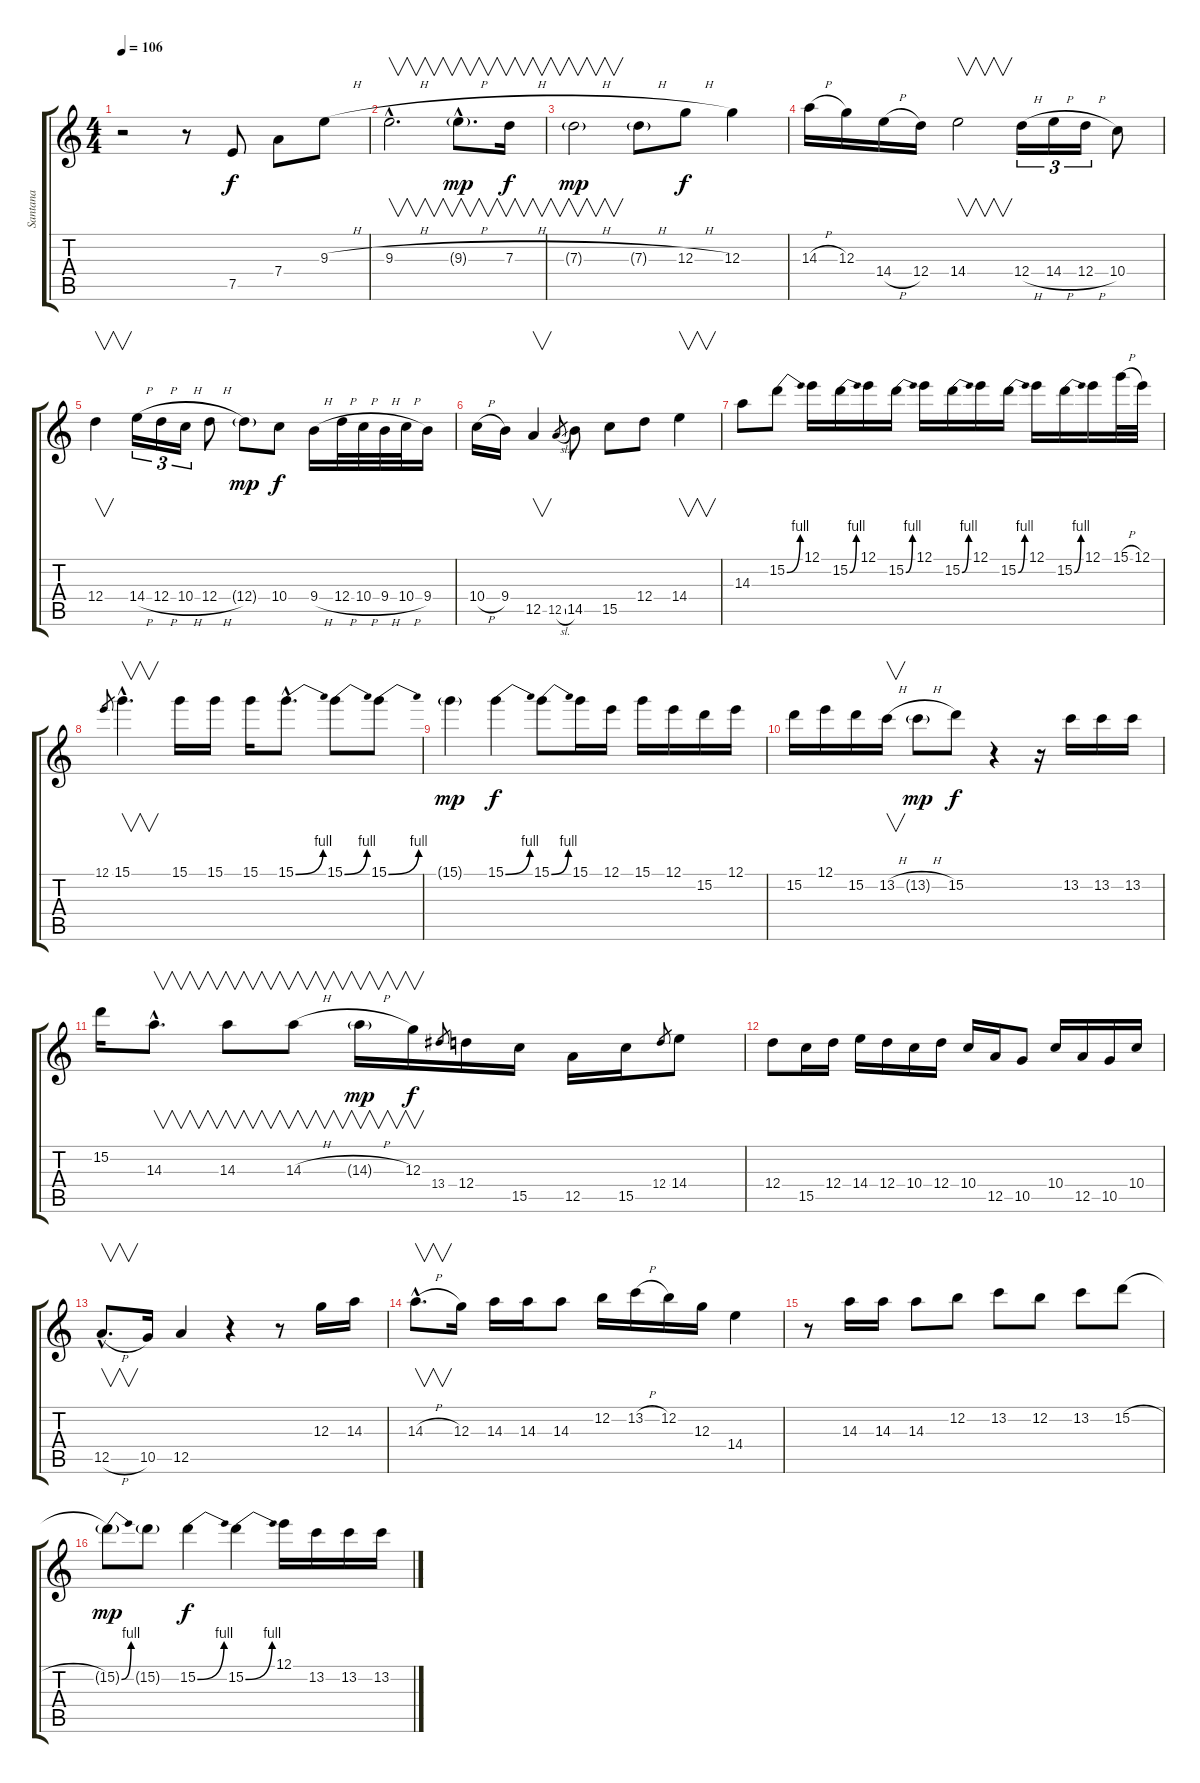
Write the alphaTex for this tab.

\track ("Santana" "Santana") {instrument overdrivenguitar}
\staff {score tabs}
\tuning (E4 B3 G3 D3 A2 E2) {hide}
\ts (4 4)
\tempo 106
\clef g2
\ks c
r.2{dy f instrument overdrivenguitar} r.8 7.5.8 7.4.8 9.3{h}.8 |
9.3{h hac}.2{v d} 9.3{h g hac}.8{v d dy mp} 7.3{h}.16{v dy f} |
7.3{h g}.2{v dy mp} 7.3{h g}.8 12.3{h}.8{dy f} 12.3.4 |
14.3{h}.16 12.3.16 14.4{h}.16 12.4.16 14.4.2{v} 12.4{h}.16{tu (3 2)} 14.4{h}.16{tu (3 2)} 12.4{h}.16{tu (3 2)} 10.4.8 |
12.4.4{v} 14.4{h}.16{tu (3 2)} 12.4{h}.16{tu (3 2)} 10.4{h}.16{tu (3 2)} 12.4{h}.8 12.4{g}.8{dy mp} 10.4.8{dy f} 9.4{h}.16 12.4{h}.32 10.4{h}.32 9.4{h}.32 10.4{h}.32 9.4.16 |
10.4{h}.16 9.4.16 12.5.4{v} 12.5{sl}.8{gr} 14.5.8 15.5.8 12.4.8 14.4.4{v} |
14.3.8 15.2{be (bend 0 0 60 4)}.8 12.1.16 15.2{be (bend 0 0 60 4)}.16 12.1.16 15.2{be (bend 0 0 60 4)}.16 12.1.16 15.2{be (bend 0 0 60 4)}.16 12.1.16 15.2{be (bend 0 0 60 4)}.16 12.1.16 15.2{be (bend 0 0 60 4)}.16 12.1.16 15.1{h}.32 12.1.32 |
12.1.8{gr} 15.1{hac}.4{v d} 15.1.16 15.1.16 15.1.16 15.1{be (bend 0 0 60 4) hac}.8{d} 15.1{be (bend 0 0 60 4)}.8 15.1{be (bend 0 0 60 4)}.8 |
15.1{g}.4{dy mp} 15.1{be (bend 0 0 60 4)}.4{dy f} 15.1{be (bend 0 0 60 4)}.8 15.1.16 12.1.16 15.1.16 12.1.16 15.2.16 12.1.16 |
15.2.16 12.1.16 15.2.16 13.2{h}.16{v} 13.2{h g}.8{dy mp} 15.2.8{dy f} r.4 r.16 13.2.16 13.2.16 13.2.16 |
15.2.16 14.3{hac}.8{v d} 14.3.8{v} 14.3{h}.8{v} 14.3{h g}.16{v dy mp} 12.3.16{v dy f} 13.4.8{gr} 12.4.16 15.5.16 12.5.16 15.5.16 12.4.8{gr} 14.4.8 |
12.4.8 15.5.16 12.4.16 14.4.16 12.4.16 10.4.16 12.4.16 10.4.16 12.5.16 10.5.8 10.4.16 12.5.16 10.5.16 10.4.16 |
12.5{h hac}.8{v d} 10.5.16 12.5.4 r.4 r.8 12.3.16 14.3.16 |
14.3{h hac}.8{v d} 12.3.16 14.3.16 14.3.16 14.3.8 12.2.16 13.2{h}.16 12.2.16 12.3.16 14.4.4 |
r.8 14.3.16 14.3.16 14.3.8 12.2.8 13.2.8 12.2.8 13.2.8 15.2{h}.8 |
15.2{be (bend 0 0 60 4) g}.8{dy mp} 15.2{g}.8 15.2{be (bend 0 0 60 4)}.4{dy f} 15.2{be (bend 0 0 60 4)}.4 12.1.16 13.2.16 13.2.16 13.2.16
